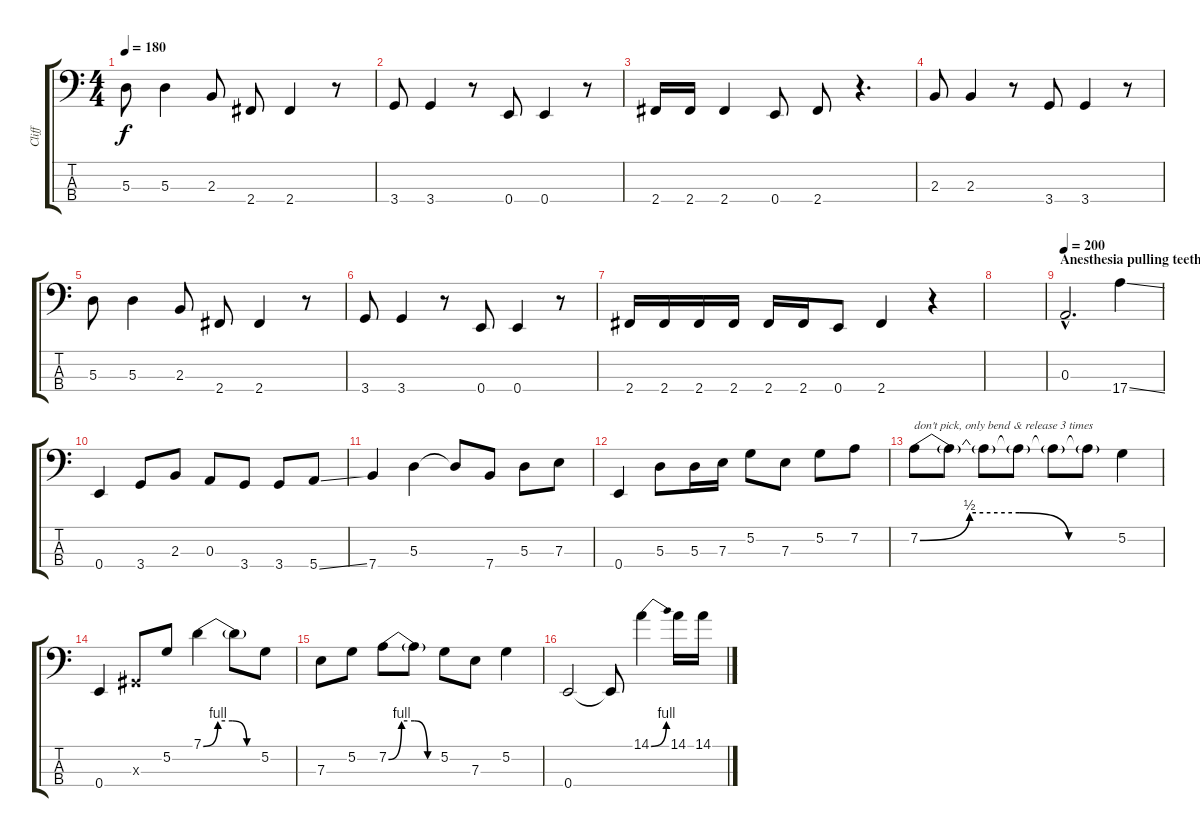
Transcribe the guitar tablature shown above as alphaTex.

\track ("Cliff" "Cliff") {instrument electricbassfinger}
\staff {score tabs}
\tuning (G2 D2 A1 E1) {hide}
\ts (4 4)
\tempo 180
\clef f4
\ks c
5.3.8{dy f} 5.3.4 2.3.8 2.4.8 2.4.4 r.8 |
3.4.8 3.4.4 r.8 0.4.8 0.4.4 r.8 |
2.4.16 2.4.16 2.4.4 0.4.8 2.4.8 r.4{d} |
2.3.8 2.3.4 r.8 3.4.8 3.4.4 r.8 |
5.3.8 5.3.4 2.3.8 2.4.8 2.4.4 r.8 |
3.4.8 3.4.4 r.8 0.4.8 0.4.4 r.8 |
2.4.16 2.4.16 2.4.16 2.4.16 2.4.16 2.4.16 0.4.8 2.4.4 r.4 |
|
\section ("" "Anesthesia pulling teeth")
\tempo 200
0.3{hac}.2{d instrument distortionguitar} 17.4{ss}.4 |
0.4.4 3.4.8 2.3.8 0.3.8 3.4.8 3.4.8 5.4{ss}.8 |
7.4.4 5.3.4 5.3{t}.8 7.4.8 5.3.8 7.3.8 |
0.4.4 5.3.8 5.3.16 7.3.16 5.2.8 7.3.8 5.2.8 7.2.8 |
7.2{be (custom 0 0 15 2 30 2 45 0 60 0)}.8{txt "don't pick, only bend & release 3 times"} 7.2{t}.8 7.2{t}.8 7.2{t}.8 7.2{t}.8 7.2{t}.8 5.2.4 |
0.4.4 -1.3{x}.8 5.2.8 7.1{be (custom 0 0 15 4 30 4 45 0 60 0)}.4 7.1{t}.8 5.2.8 |
7.3.8 5.2.8 7.2{be (custom 0 0 15 4 30 4 45 0 60 0)}.8 7.2{t}.8 5.2.8 7.3.8 5.2.4 |
0.4.2 0.4{t}.8 14.1{be (bend 0 0 60 4)}.4 14.1.16 14.1.16
